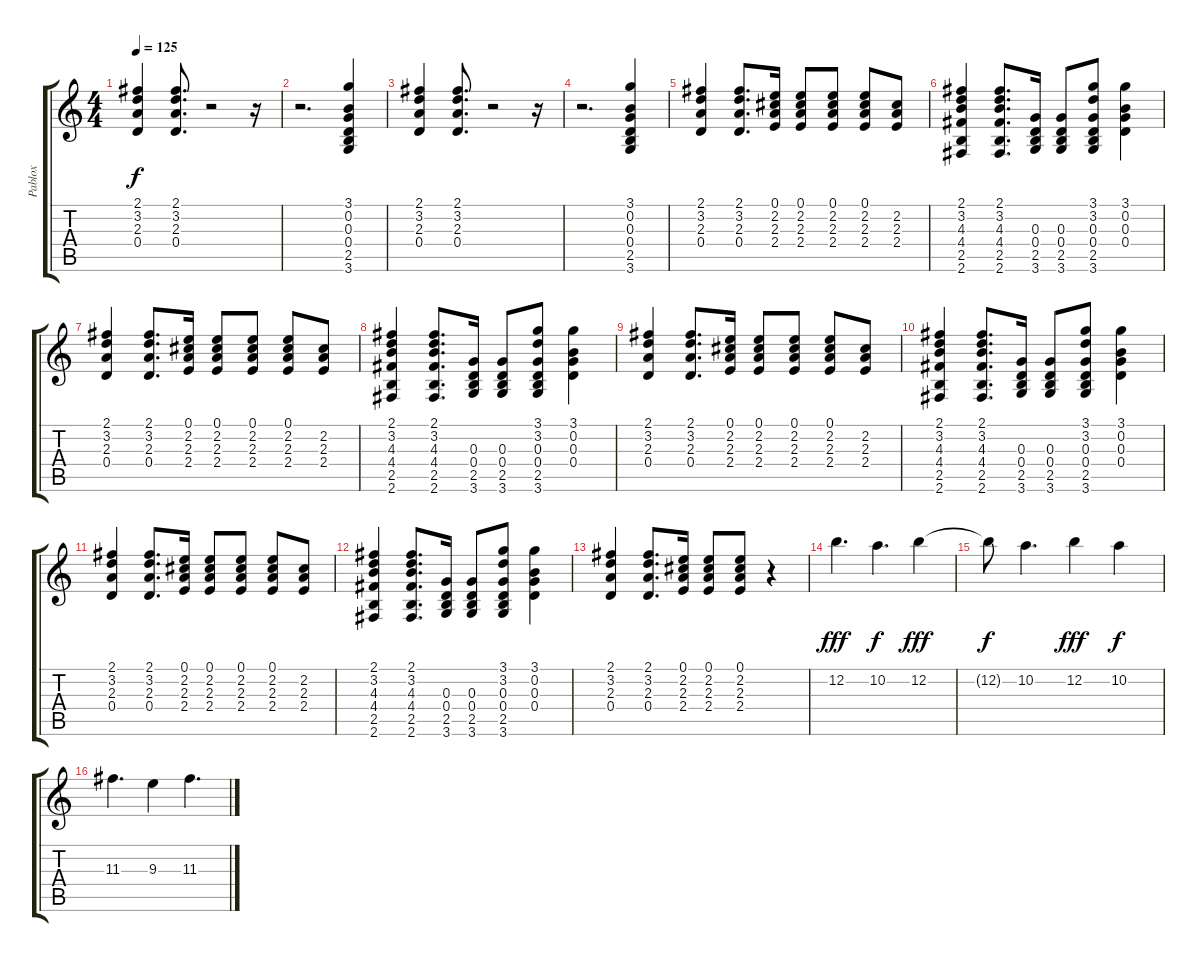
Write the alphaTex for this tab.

\track ("Pablox" "Pablox") {instrument distortionguitar}
\staff {score tabs}
\tuning (E4 B3 G3 D3 A2 E2) {hide}
\ts (4 4)
\tempo 125
\clef g2
\ks c
(2.1 3.2 2.3 0.4).4{dy f} (2.1 3.2 2.3 0.4).8{d} r.2 r.16 |
r.2{d} (3.1 0.2 0.3 0.4 2.5 3.6).4 |
(2.1 3.2 2.3 0.4).4 (2.1 3.2 2.3 0.4).8{d} r.2 r.16 |
r.2{d} (3.1 0.2 0.3 0.4 2.5 3.6).4 |
(2.1 3.2 2.3 0.4).4 (2.1 3.2 2.3 0.4).8{d} (0.1 2.2 2.3 2.4).16 (0.1 2.2 2.3 2.4).8 (0.1 2.2 2.3 2.4).8 (0.1 2.2 2.3 2.4).8 (2.2 2.3 2.4).8 |
(2.1 3.2 4.3 4.4 2.5 2.6).4 (2.1 3.2 4.3 4.4 2.5 2.6).8{d} (0.3 0.4 2.5 3.6).16 (0.3 0.4 2.5 3.6).8 (3.1 3.2 0.3 0.4 2.5 3.6).8 (3.1 0.2 0.3 0.4).4 |
(2.1 3.2 2.3 0.4).4 (2.1 3.2 2.3 0.4).8{d} (0.1 2.2 2.3 2.4).16 (0.1 2.2 2.3 2.4).8 (0.1 2.2 2.3 2.4).8 (0.1 2.2 2.3 2.4).8 (2.2 2.3 2.4).8 |
(2.1 3.2 4.3 4.4 2.5 2.6).4 (2.1 3.2 4.3 4.4 2.5 2.6).8{d} (0.3 0.4 2.5 3.6).16 (0.3 0.4 2.5 3.6).8 (3.1 3.2 0.3 0.4 2.5 3.6).8 (3.1 0.2 0.3 0.4).4 |
(2.1 3.2 2.3 0.4).4 (2.1 3.2 2.3 0.4).8{d} (0.1 2.2 2.3 2.4).16 (0.1 2.2 2.3 2.4).8 (0.1 2.2 2.3 2.4).8 (0.1 2.2 2.3 2.4).8 (2.2 2.3 2.4).8 |
(2.1 3.2 4.3 4.4 2.5 2.6).4 (2.1 3.2 4.3 4.4 2.5 2.6).8{d} (0.3 0.4 2.5 3.6).16 (0.3 0.4 2.5 3.6).8 (3.1 3.2 0.3 0.4 2.5 3.6).8 (3.1 0.2 0.3 0.4).4 |
(2.1 3.2 2.3 0.4).4 (2.1 3.2 2.3 0.4).8{d} (0.1 2.2 2.3 2.4).16 (0.1 2.2 2.3 2.4).8 (0.1 2.2 2.3 2.4).8 (0.1 2.2 2.3 2.4).8 (2.2 2.3 2.4).8 |
(2.1 3.2 4.3 4.4 2.5 2.6).4 (2.1 3.2 4.3 4.4 2.5 2.6).8{d} (0.3 0.4 2.5 3.6).16 (0.3 0.4 2.5 3.6).8 (3.1 3.2 0.3 0.4 2.5 3.6).8 (3.1 0.2 0.3 0.4).4 |
(2.1 3.2 2.3 0.4).4 (2.1 3.2 2.3 0.4).8{d} (0.1 2.2 2.3 2.4).16 (0.1 2.2 2.3 2.4).8 (0.1 2.2 2.3 2.4).8 r.4 |
12.2.4{d dy fff} 10.2.4{d dy f} 12.2.4{dy fff} |
12.2{t}.8{dy f} 10.2.4{d} 12.2.4{dy fff} 10.2.4{dy f} |
11.3.4{d} 9.3.4 11.3.4{d}
